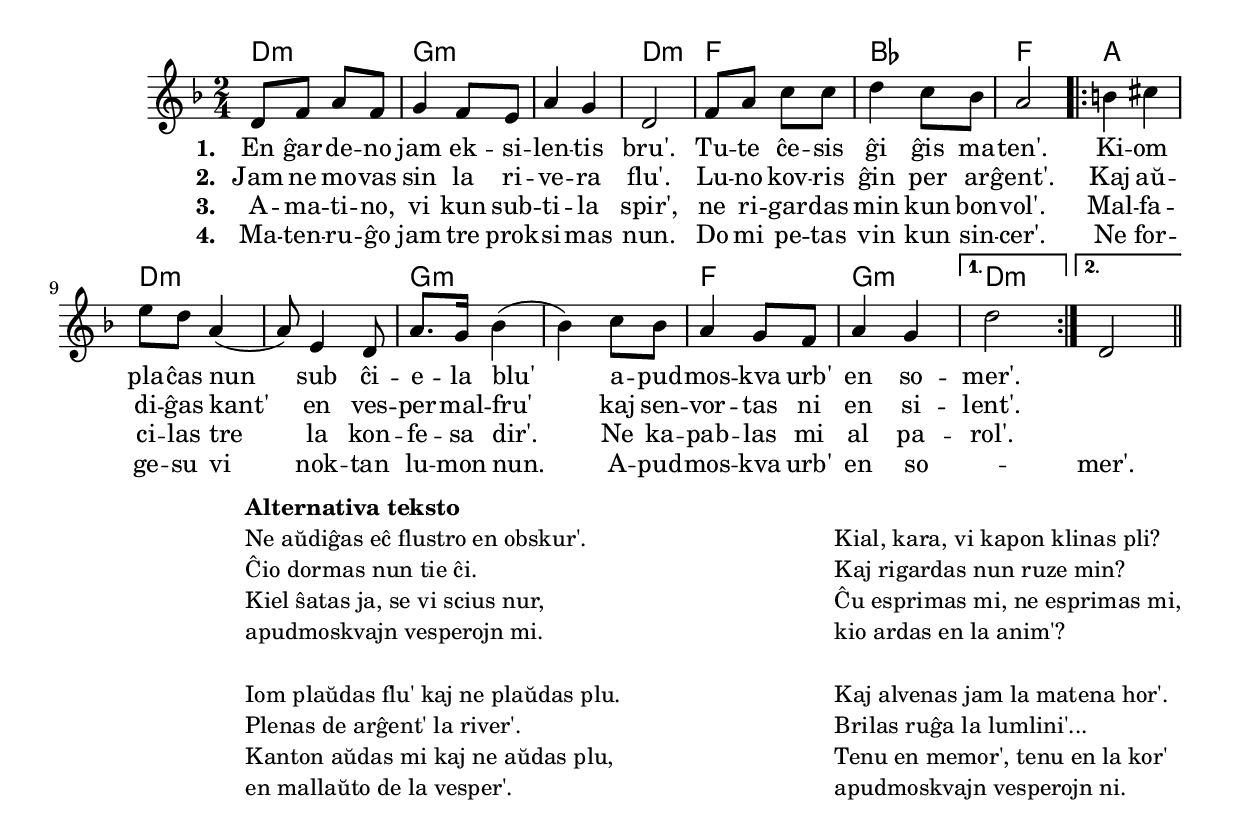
\version "2.20.0"

\tocItem \markup "Apudmoskvaj vesperoj"
\score {
	\header {
	  title = "Apudmoskvaj vesperoj"
	  subsubtitle = "laŭ la rusa kanto Подмосковные вечера de Miĥail Matusovskij kaj Vasilij Solovjov-Sedoj"
	}
	
	\transpose c c' { <<
	  \chords {
	    \set chordChanges = ##t
	    d2:m g:m g:m d:m f bes f
	    a d:m d:m g:m g:m f g:m d:m 
	    }
	\relative {
	    \time 2/4
	    \key d \minor
   	    %\autoBeamOff
	    d8 f a f g4 f8 e a4 g d2 f8 a c c d4 c8 bes a2
	    \repeat volta 2 {
	      b4 cis e8 d a4( a8) e4 d8 a'8. g16 bes4( bes) c8 bes
	      a4 g8 f a4 g
	    } % repeat
	    \alternative {{ d'2 | } { d,2 | }}
	\bar "||" 
	%\autoBeamOn
	} % relative
	\addlyrics { \set stanza = #"1. "
		     En ĝar -- de -- no jam ek -- si -- len -- tis bru'.
		     Tu -- te ĉe -- sis ĝi ĝis ma -- ten'.
		     Ki -- om pla -- ĉas nun sub ĉi -- e -- la blu' a -- pud --
		     mos -- kva urb' en so -- mer'.
	} %addlyrics
	\addlyrics { \set stanza = #"2. "
		     Jam ne mo -- vas sin la ri -- ve -- ra flu'.
		     Lu -- no kov -- ris ĝin per ar -- ĝent'.
		     Kaj aŭ -- di -- ĝas kant' en ves -- per -- mal -- fru'
		     kaj sen -- vor -- tas ni en si -- lent'.
		   } %addlyrics
	\addlyrics { \set stanza = #"3. "
		     A -- ma -- ti -- no, vi kun sub -- ti -- la spir',
		     ne ri -- gar -- das min kun bon -- vol'.
		     Mal -- fa -- ci -- las tre la kon -- fe -- sa dir'.
		     Ne ka -- pab -- las mi al pa -- rol'.
		   } %addlyrics
	\addlyrics { \set stanza = #"4. "
		     Ma -- ten -- ru -- ĝo jam tre prok -- si -- mas nun.
		     Do mi pe -- tas vin kun sin -- cer'.
		     Ne for -- ge -- su vi nok -- tan lu -- mon nun.
		     A -- pud -- mos -- kva urb' en so _ -- mer'.
		   } %addlyrics
>>
	} % transpose
      } % score

% pri alternativaj tekstoj vd. ankaŭ: http://kantaro.ikso.net/apudmoskvaj_vesperoj

\markup {
  \fill-line {
     \hspace #1 % moves the column off the left margin;
     % can be removed if space on the page is tight
     \column {
       \combine \null \vspace #0.06 % adds vertical spacing between verses

       \line { \bold "Alternativa teksto" }
       \line { "Ne aŭdiĝas eĉ flustro en obskur'." }
       \line { "Ĉio dormas nun tie ĉi." }
       \line { "Kiel ŝatas ja, se vi scius nur," }
       \line { "apudmoskvajn vesperojn mi." }

       \combine \null \vspace #0.06
       \line { "Iom plaŭdas flu' kaj ne plaŭdas plu." }
       \line { "Plenas de arĝent' la river'." }
       \line { "Kanton aŭdas mi kaj ne aŭdas plu," }
       \line { "en mallaŭto de la vesper'." }
       
              } % column
     \hspace #2
     \column {

       \combine \null \vspace #0.06 % adds vertical spacing between verses
  
       \line { \bold " " }
       \line { "Kial, kara, vi kapon klinas pli?" }      
       \line { "Kaj rigardas nun ruze min?" }
       \line { "Ĉu esprimas mi, ne esprimas mi," }
       \line { "kio ardas en la anim'?" }

       \combine \null \vspace #0.06
       \line { "Kaj alvenas jam la matena hor'." }
       \line { "Brilas ruĝa la lumlini'..." }
       \line { "Tenu en memor', tenu en la kor'" }
       \line { "apudmoskvajn vesperojn ni." }

     }  % column
     %\hspace #3
    } % fill-line
} % markup    


